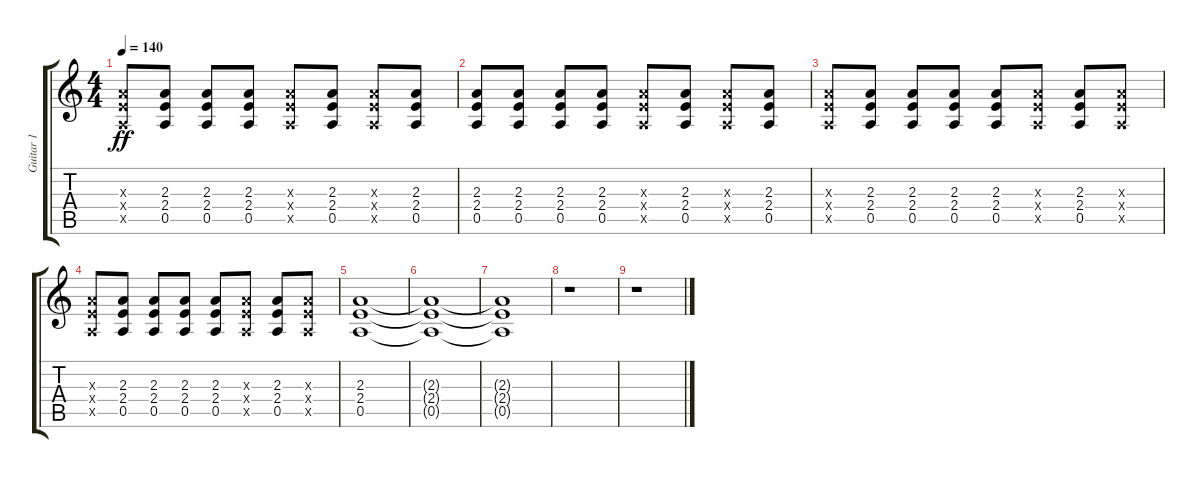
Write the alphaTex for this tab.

\track ("Guitar 1" "Guitar 1") {instrument distortionguitar}
\staff {score tabs}
\tuning (E4 B3 G3 D3 A2 D2) {hide}
\ts (4 4)
\tempo 140
\clef g2
\ks c
(2.3{x} 2.4{x} 0.5{x}).8{dy ff} (2.3 2.4 0.5).8 (2.3 2.4 0.5).8 (2.3 2.4 0.5).8 (2.3{x} 2.4{x} 0.5{x}).8 (2.3 2.4 0.5).8 (2.3{x} 2.4{x} 0.5{x}).8 (2.3 2.4 0.5).8 |
(2.3 2.4 0.5).8 (2.3 2.4 0.5).8 (2.3 2.4 0.5).8 (2.3 2.4 0.5).8 (2.3{x} 2.4{x} 0.5{x}).8 (2.3 2.4 0.5).8 (2.3{x} 2.4{x} 0.5{x}).8 (2.3 2.4 0.5).8 |
(2.3{x} 2.4{x} 0.5{x}).8 (2.3 2.4 0.5).8 (2.3 2.4 0.5).8 (2.3 2.4 0.5).8 (2.3 2.4 0.5).8 (2.3{x} 2.4{x} 0.5{x}).8 (2.3 2.4 0.5).8 (2.3{x} 2.4{x} 0.5{x}).8 |
(2.3{x} 2.4{x} 0.5{x}).8 (2.3 2.4 0.5).8 (2.3 2.4 0.5).8 (2.3 2.4 0.5).8 (2.3 2.4 0.5).8 (2.3{x} 2.4{x} 0.5{x}).8 (2.3 2.4 0.5).8 (2.3{x} 2.4{x} 0.5{x}).8 |
(2.3 2.4 0.5).1 |
(2.3{t} 2.4{t} 0.5{t}).1 |
(2.3{t} 2.4{t} 0.5{t}).1 |
r.1 |
r.1
